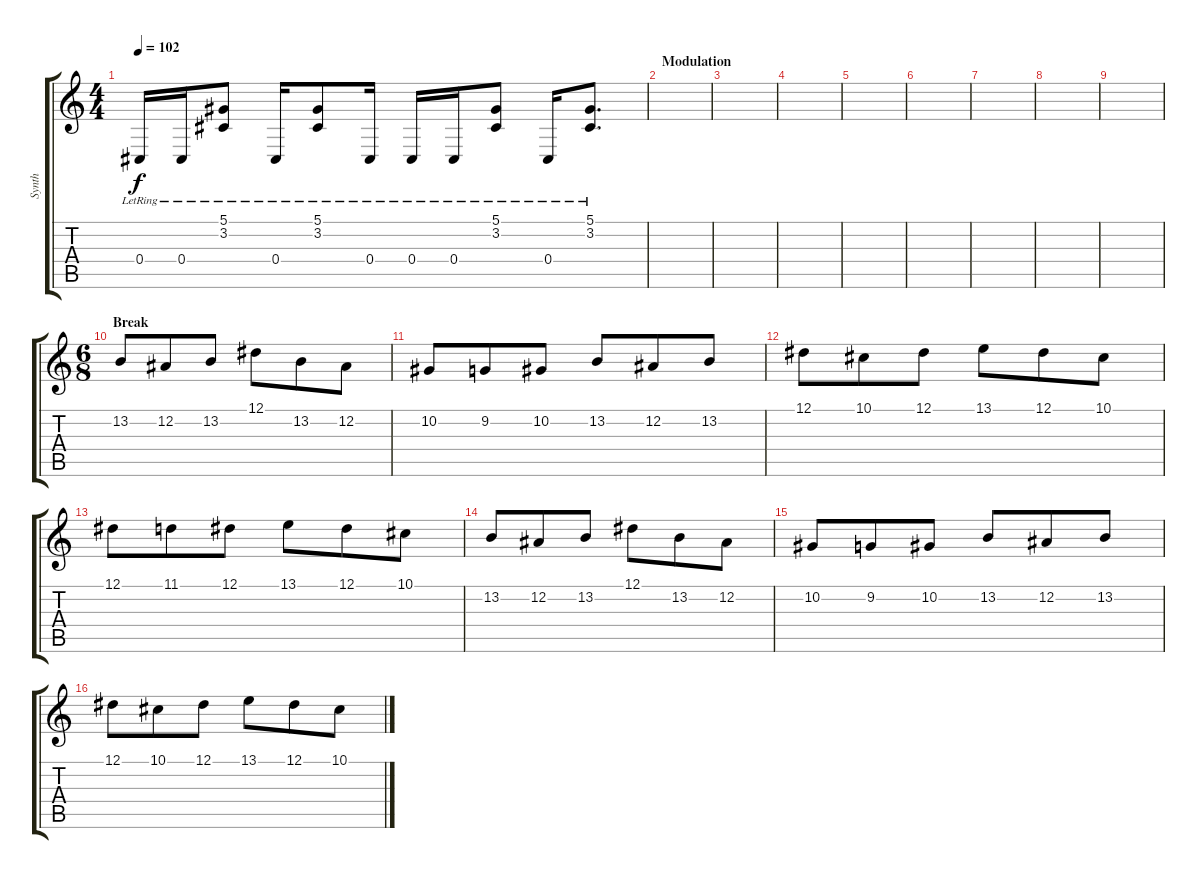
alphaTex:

\track ("Synth" "Synth") {instrument acousticgrandpiano}
\staff {score tabs}
\tuning (Eb4 Bb3 Gb3 Db3 Ab2 Eb2) {hide}
\ts (4 4)
\tempo 102
\clef g2
\ks c
0.4{lr}.16{dy f} 0.4{lr}.16 (5.1{lr} 3.2{lr}).8 0.4{lr}.16 (5.1{lr} 3.2{lr}).8 0.4{lr}.16 0.4{lr}.16 0.4{lr}.16 (5.1{lr} 3.2{lr}).8 0.4{lr}.16 (5.1{lr} 3.2{lr}).8{d} |
\section ("" "Modulation")
|
|
|
|
|
|
|
|
\ts (6 8)
\section ("" "Break")
13.2.8{volume 14} 12.2.8 13.2.8 12.1.8 13.2.8 12.2.8 |
10.2.8 9.2.8 10.2.8 13.2.8 12.2.8 13.2.8 |
12.1.8 10.1.8 12.1.8 13.1.8 12.1.8 10.1.8 |
12.1.8 11.1.8 12.1.8 13.1.8 12.1.8 10.1.8 |
13.2.8 12.2.8 13.2.8 12.1.8 13.2.8 12.2.8 |
10.2.8 9.2.8 10.2.8 13.2.8 12.2.8 13.2.8 |
12.1.8 10.1.8 12.1.8 13.1.8 12.1.8 10.1.8
